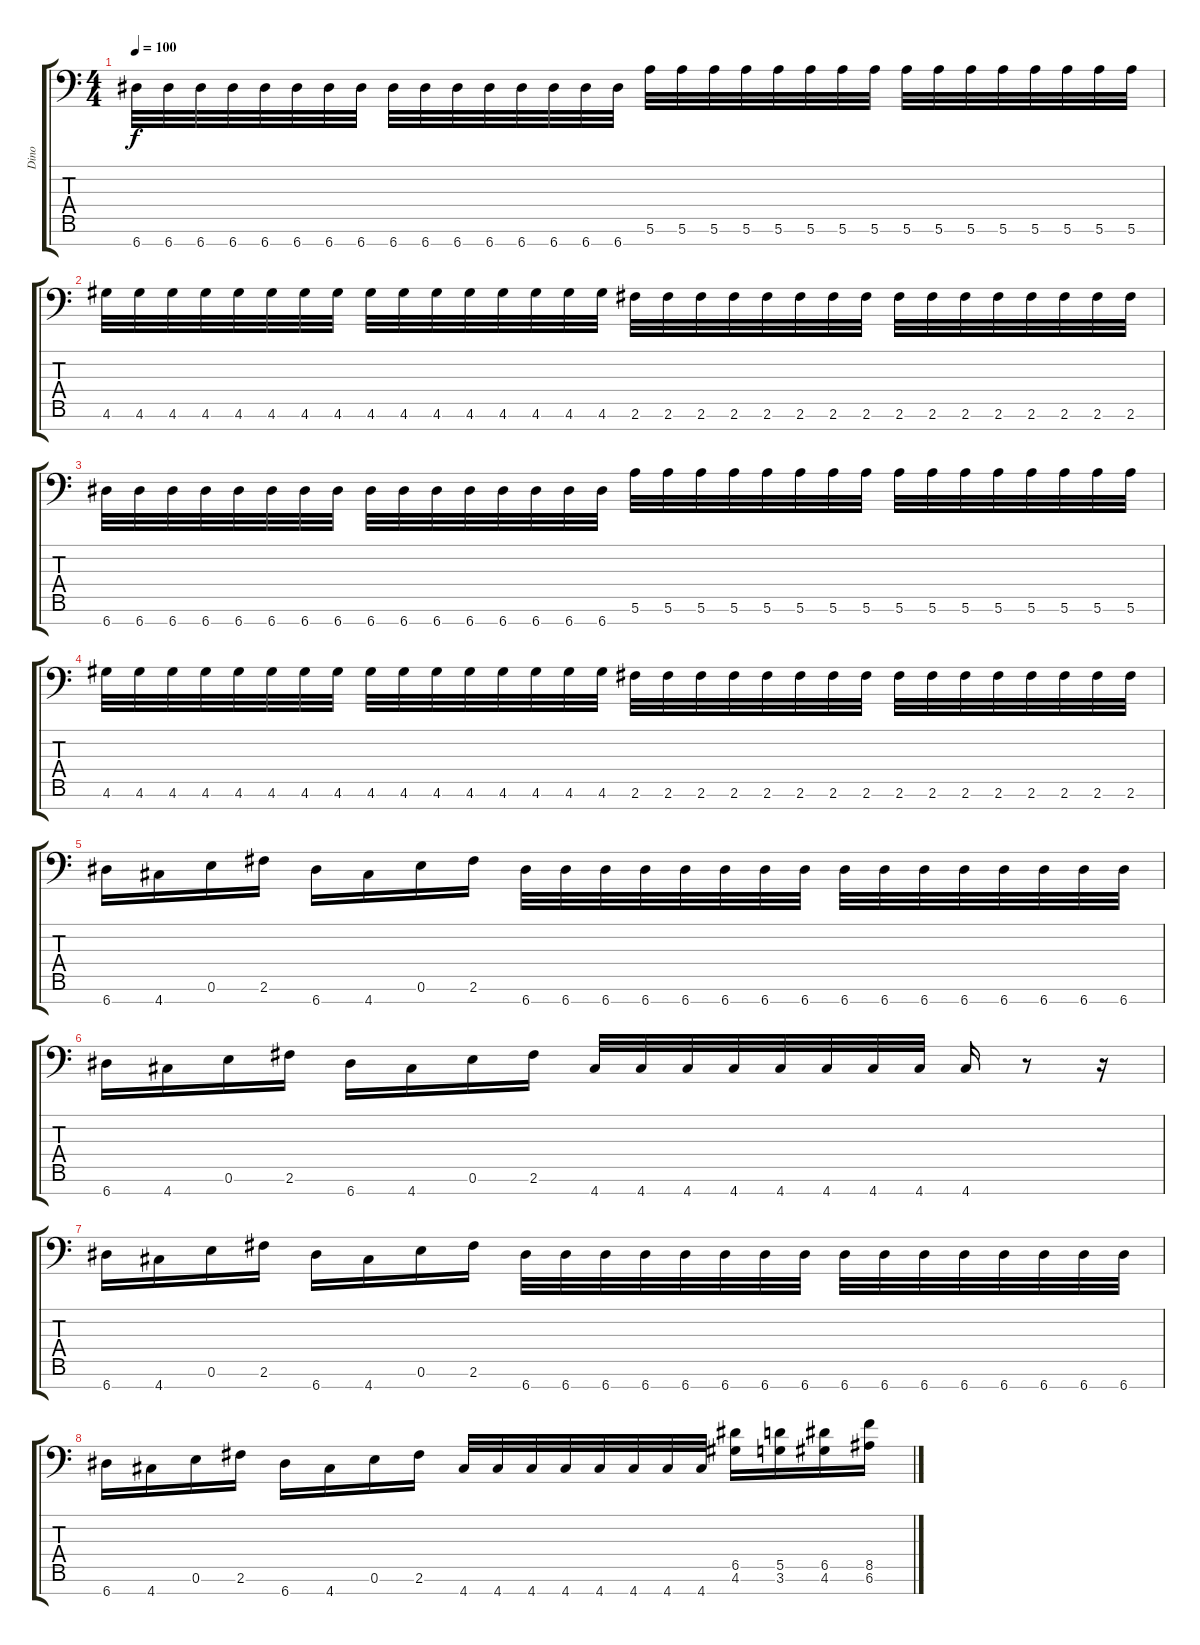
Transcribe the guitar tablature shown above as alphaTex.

\track ("Dino" "Dino") {instrument distortionguitar}
\staff {score tabs}
\tuning (E4 B3 G3 D3 A2 E2 A1) {hide}
\ts (4 4)
\tempo 100
\clef f4
\ks c
6.7.32{dy f} 6.7.32 6.7.32 6.7.32 6.7.32 6.7.32 6.7.32 6.7.32 6.7.32 6.7.32 6.7.32 6.7.32 6.7.32 6.7.32 6.7.32 6.7.32 5.6.32 5.6.32 5.6.32 5.6.32 5.6.32 5.6.32 5.6.32 5.6.32 5.6.32 5.6.32 5.6.32 5.6.32 5.6.32 5.6.32 5.6.32 5.6.32 |
4.6.32 4.6.32 4.6.32 4.6.32 4.6.32 4.6.32 4.6.32 4.6.32 4.6.32 4.6.32 4.6.32 4.6.32 4.6.32 4.6.32 4.6.32 4.6.32 2.6.32 2.6.32 2.6.32 2.6.32 2.6.32 2.6.32 2.6.32 2.6.32 2.6.32 2.6.32 2.6.32 2.6.32 2.6.32 2.6.32 2.6.32 2.6.32 |
6.7.32 6.7.32 6.7.32 6.7.32 6.7.32 6.7.32 6.7.32 6.7.32 6.7.32 6.7.32 6.7.32 6.7.32 6.7.32 6.7.32 6.7.32 6.7.32 5.6.32 5.6.32 5.6.32 5.6.32 5.6.32 5.6.32 5.6.32 5.6.32 5.6.32 5.6.32 5.6.32 5.6.32 5.6.32 5.6.32 5.6.32 5.6.32 |
4.6.32 4.6.32 4.6.32 4.6.32 4.6.32 4.6.32 4.6.32 4.6.32 4.6.32 4.6.32 4.6.32 4.6.32 4.6.32 4.6.32 4.6.32 4.6.32 2.6.32 2.6.32 2.6.32 2.6.32 2.6.32 2.6.32 2.6.32 2.6.32 2.6.32 2.6.32 2.6.32 2.6.32 2.6.32 2.6.32 2.6.32 2.6.32 |
6.7.16 4.7.16 0.6.16 2.6.16 6.7.16 4.7.16 0.6.16 2.6.16 6.7.32 6.7.32 6.7.32 6.7.32 6.7.32 6.7.32 6.7.32 6.7.32 6.7.32 6.7.32 6.7.32 6.7.32 6.7.32 6.7.32 6.7.32 6.7.32 |
6.7.16 4.7.16 0.6.16 2.6.16 6.7.16 4.7.16 0.6.16 2.6.16 4.7.32 4.7.32 4.7.32 4.7.32 4.7.32 4.7.32 4.7.32 4.7.32 4.7.16 r.8 r.16 |
6.7.16 4.7.16 0.6.16 2.6.16 6.7.16 4.7.16 0.6.16 2.6.16 6.7.32 6.7.32 6.7.32 6.7.32 6.7.32 6.7.32 6.7.32 6.7.32 6.7.32 6.7.32 6.7.32 6.7.32 6.7.32 6.7.32 6.7.32 6.7.32 |
6.7.16 4.7.16 0.6.16 2.6.16 6.7.16 4.7.16 0.6.16 2.6.16 4.7.32 4.7.32 4.7.32 4.7.32 4.7.32 4.7.32 4.7.32 4.7.32 (6.5 4.6).16 (5.5 3.6).16 (6.5 4.6).16 (8.5 6.6).16
